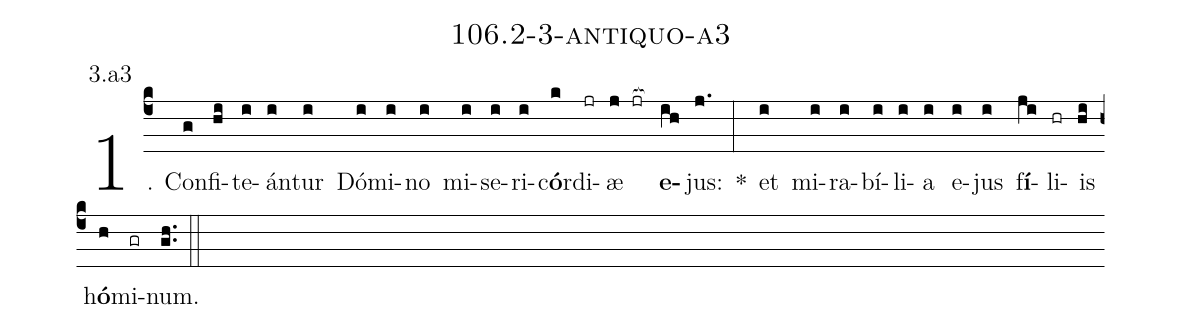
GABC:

name: 106.2-3-antiquo-a3;
annotation: 3.a3;
%%
(c4)1. Con(g)fi(hi)te(i)án(i)tur(i) Dó(i)mi(i)no(i) mi(i)se(i)ri(i)c<b>ó</b>r(k)di(jr)æ(j jr[ocb:1{]) <b>e</b>(ih[ocb:0}])jus:(j.) *(:) et(i) mi(i)ra(i)bí(i)li(i)a(i) e(i)jus(i) f<b>í</b>(ji)li(hr)is(hi) h<b>ó</b>(h)mi(gr)num.(gh..) (::)
